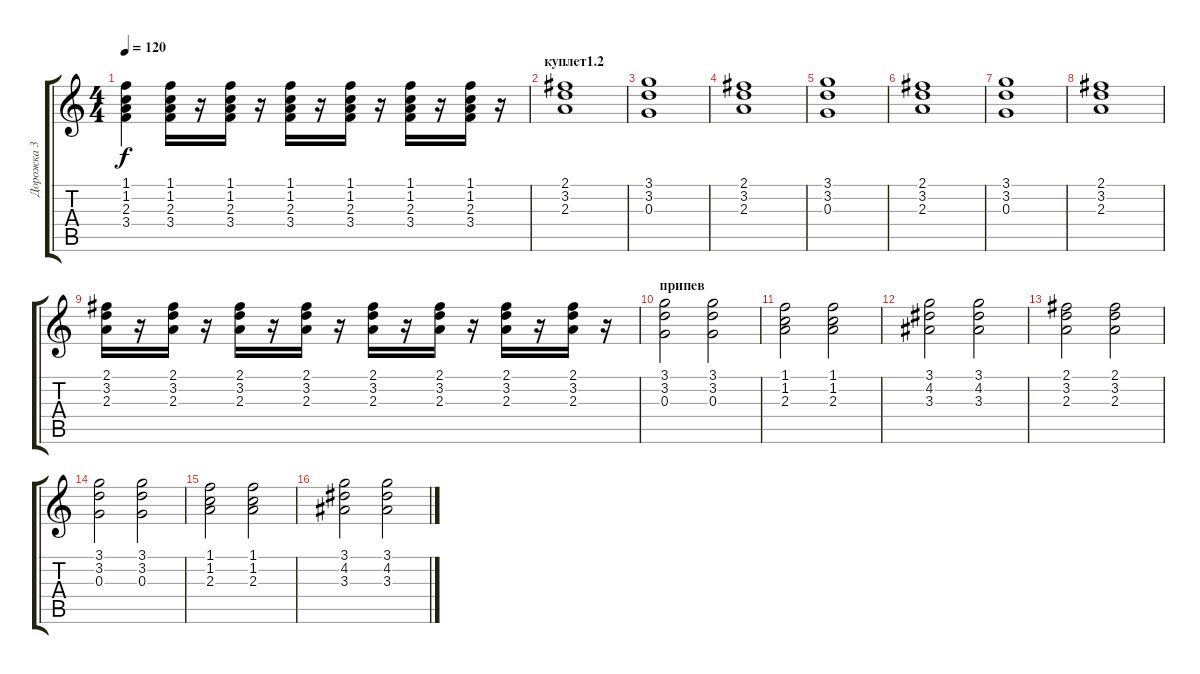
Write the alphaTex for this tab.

\track ("Дорожка 3" "Дорожка 3") {instrument distortionguitar}
\staff {score tabs}
\tuning (E4 B3 G3 D3 A2 E2) {hide}
\ts (4 4)
\tempo 120
\clef g2
\ks c
(1.1 1.2 2.3 3.4).4{dy f} (1.1 1.2 2.3 3.4).16 r.16 (1.1 1.2 2.3 3.4).16 r.16 (1.1 1.2 2.3 3.4).16 r.16 (1.1 1.2 2.3 3.4).16 r.16 (1.1 1.2 2.3 3.4).16 r.16 (1.1 1.2 2.3 3.4).16 r.16 |
\section ("" "куплет1.2")
(2.1 3.2 2.3).1 |
(3.1 3.2 0.3).1 |
(2.1 3.2 2.3).1 |
(3.1 3.2 0.3).1 |
(2.1 3.2 2.3).1 |
(3.1 3.2 0.3).1 |
(2.1 3.2 2.3).1 |
(2.1 3.2 2.3).16 r.16 (2.1 3.2 2.3).16 r.16 (2.1 3.2 2.3).16 r.16 (2.1 3.2 2.3).16 r.16 (2.1 3.2 2.3).16 r.16 (2.1 3.2 2.3).16 r.16 (2.1 3.2 2.3).16 r.16 (2.1 3.2 2.3).16 r.16 |
\section ("" "припев")
(3.1 3.2 0.3).2 (3.1 3.2 0.3).2 |
(1.1 1.2 2.3).2 (1.1 1.2 2.3).2 |
(3.1 4.2 3.3).2 (3.1 4.2 3.3).2 |
(2.1 3.2 2.3).2 (2.1 3.2 2.3).2 |
(3.1 3.2 0.3).2 (3.1 3.2 0.3).2 |
(1.1 1.2 2.3).2 (1.1 1.2 2.3).2 |
(3.1 4.2 3.3).2 (3.1 4.2 3.3).2
